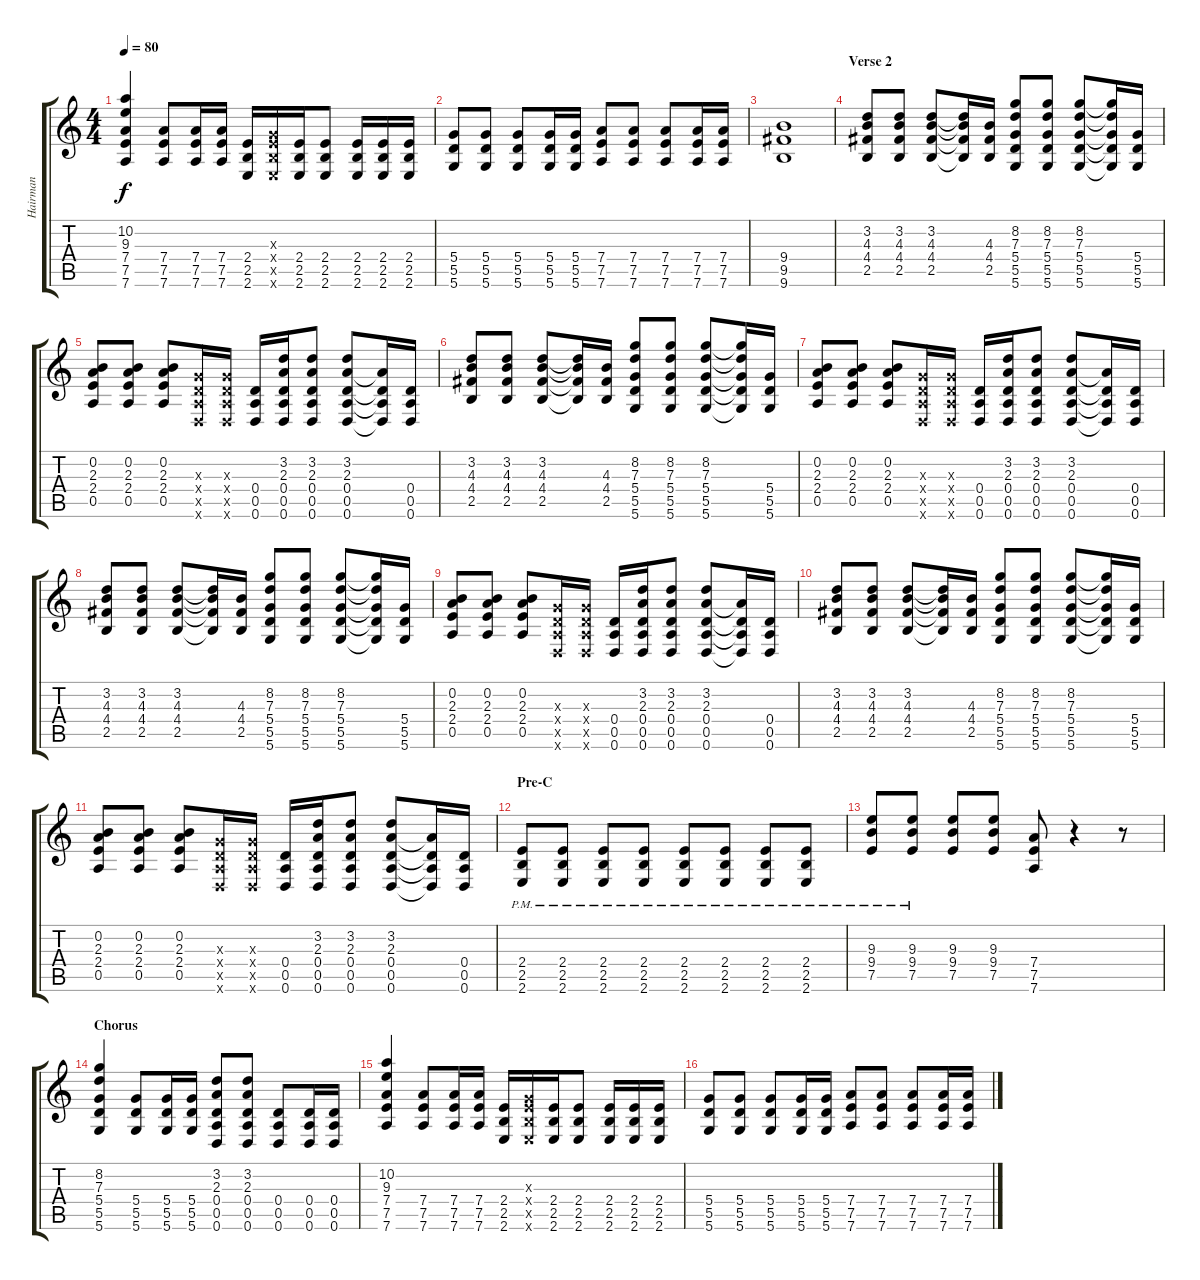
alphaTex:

\track ("Hairman" "Hairman") {instrument acousticguitarsteel}
\staff {score tabs}
\tuning (E4 B3 G3 D3 A2 D2) {hide}
\ts (4 4)
\tempo 80
\clef g2
\ks c
(10.2 9.3 7.4 7.5 7.6).4{dy f} (7.4 7.5 7.6).8 (7.4 7.5 7.6).16 (7.4 7.5 7.6).16 (2.4 2.5 2.6).16 (0.3{x} 2.4{x} 2.5{x} 2.6{x}).16 (2.4 2.5 2.6).16 (2.4 2.5 2.6).8 (2.4 2.5 2.6).16 (2.4 2.5 2.6).16 (2.4 2.5 2.6).16 |
(5.4 5.5 5.6).8 (5.4 5.5 5.6).8 (5.4 5.5 5.6).8 (5.4 5.5 5.6).16 (5.4 5.5 5.6).16 (7.4 7.5 7.6).8 (7.4 7.5 7.6).8 (7.4 7.5 7.6).8 (7.4 7.5 7.6).16 (7.4 7.5 7.6).16 |
(9.4 9.5 9.6).1 |
\section ("" "Verse 2")
(3.2 4.3 4.4 2.5).8 (3.2 4.3 4.4 2.5).8 (3.2 4.3 4.4 2.5).8 (3.2{t} 4.3{t} 4.4{t} 2.5{t}).16 (4.3 4.4 2.5).16 (8.2 7.3 5.4 5.5 5.6).8 (8.2 7.3 5.4 5.5 5.6).8 (8.2 7.3 5.4 5.5 5.6).8 (8.2{t} 7.3{t} 5.4{t} 5.5{t} 5.6{t}).16 (5.4 5.5 5.6).16 |
(0.2 2.3 2.4 0.5).8 (0.2 2.3 2.4 0.5).8 (0.2 2.3 2.4 0.5).8 (0.3{x} 0.4{x} 0.5{x} 0.6{x}).16 (0.3{x} 0.4{x} 0.5{x} 0.6{x}).16 (0.4 0.5 0.6).16 (3.2 2.3 0.4 0.5 0.6).16 (3.2 2.3 0.4 0.5 0.6).8 (3.2 2.3 0.4 0.5 0.6).8 (2.3{t} 0.4{t} 0.5{t} 0.6{t}).16 (0.4 0.5 0.6).16 |
(3.2 4.3 4.4 2.5).8 (3.2 4.3 4.4 2.5).8 (3.2 4.3 4.4 2.5).8 (3.2{t} 4.3{t} 4.4{t} 2.5{t}).16 (4.3 4.4 2.5).16 (8.2 7.3 5.4 5.5 5.6).8 (8.2 7.3 5.4 5.5 5.6).8 (8.2 7.3 5.4 5.5 5.6).8 (8.2{t} 7.3{t} 5.4{t} 5.5{t} 5.6{t}).16 (5.4 5.5 5.6).16 |
(0.2 2.3 2.4 0.5).8 (0.2 2.3 2.4 0.5).8 (0.2 2.3 2.4 0.5).8 (0.3{x} 0.4{x} 0.5{x} 0.6{x}).16 (0.3{x} 0.4{x} 0.5{x} 0.6{x}).16 (0.4 0.5 0.6).16 (3.2 2.3 0.4 0.5 0.6).16 (3.2 2.3 0.4 0.5 0.6).8 (3.2 2.3 0.4 0.5 0.6).8 (2.3{t} 0.4{t} 0.5{t} 0.6{t}).16 (0.4 0.5 0.6).16 |
(3.2 4.3 4.4 2.5).8 (3.2 4.3 4.4 2.5).8 (3.2 4.3 4.4 2.5).8 (3.2{t} 4.3{t} 4.4{t} 2.5{t}).16 (4.3 4.4 2.5).16 (8.2 7.3 5.4 5.5 5.6).8 (8.2 7.3 5.4 5.5 5.6).8 (8.2 7.3 5.4 5.5 5.6).8 (8.2{t} 7.3{t} 5.4{t} 5.5{t} 5.6{t}).16 (5.4 5.5 5.6).16 |
(0.2 2.3 2.4 0.5).8 (0.2 2.3 2.4 0.5).8 (0.2 2.3 2.4 0.5).8 (0.3{x} 0.4{x} 0.5{x} 0.6{x}).16 (0.3{x} 0.4{x} 0.5{x} 0.6{x}).16 (0.4 0.5 0.6).16 (3.2 2.3 0.4 0.5 0.6).16 (3.2 2.3 0.4 0.5 0.6).8 (3.2 2.3 0.4 0.5 0.6).8 (2.3{t} 0.4{t} 0.5{t} 0.6{t}).16 (0.4 0.5 0.6).16 |
(3.2 4.3 4.4 2.5).8 (3.2 4.3 4.4 2.5).8 (3.2 4.3 4.4 2.5).8 (3.2{t} 4.3{t} 4.4{t} 2.5{t}).16 (4.3 4.4 2.5).16 (8.2 7.3 5.4 5.5 5.6).8 (8.2 7.3 5.4 5.5 5.6).8 (8.2 7.3 5.4 5.5 5.6).8 (8.2{t} 7.3{t} 5.4{t} 5.5{t} 5.6{t}).16 (5.4 5.5 5.6).16 |
(0.2 2.3 2.4 0.5).8 (0.2 2.3 2.4 0.5).8 (0.2 2.3 2.4 0.5).8 (0.3{x} 0.4{x} 0.5{x} 0.6{x}).16 (0.3{x} 0.4{x} 0.5{x} 0.6{x}).16 (0.4 0.5 0.6).16 (3.2 2.3 0.4 0.5 0.6).16 (3.2 2.3 0.4 0.5 0.6).8 (3.2 2.3 0.4 0.5 0.6).8 (2.3{t} 0.4{t} 0.5{t} 0.6{t}).16 (0.4 0.5 0.6).16 |
\section ("" "Pre-C")
(2.4{pm} 2.5{pm} 2.6{pm}).8 (2.4{pm} 2.5{pm} 2.6{pm}).8 (2.4{pm} 2.5{pm} 2.6{pm}).8 (2.4{pm} 2.5{pm} 2.6{pm}).8 (2.4{pm} 2.5{pm} 2.6{pm}).8 (2.4{pm} 2.5{pm} 2.6{pm}).8 (2.4{pm} 2.5{pm} 2.6{pm}).8 (2.4{pm} 2.5{pm} 2.6{pm}).8 |
(9.3{pm} 9.4{pm} 7.5{pm}).8 (9.3{pm} 9.4{pm} 7.5{pm}).8 (9.3 9.4 7.5).8 (9.3 9.4 7.5).8 (7.4 7.5 7.6).8 r.4 r.8 |
\section ("" "Chorus")
(8.2 7.3 5.4 5.5 5.6).4 (5.4 5.5 5.6).8 (5.4 5.5 5.6).16 (5.4 5.5 5.6).16 (3.2 2.3 0.4 0.5 0.6).8 (3.2 2.3 0.4 0.5 0.6).8 (0.4 0.5 0.6).8 (0.4 0.5 0.6).16 (0.4 0.5 0.6).16 |
(10.2 9.3 7.4 7.5 7.6).4 (7.4 7.5 7.6).8 (7.4 7.5 7.6).16 (7.4 7.5 7.6).16 (2.4 2.5 2.6).16 (0.3{x} 2.4{x} 2.5{x} 2.6{x}).16 (2.4 2.5 2.6).16 (2.4 2.5 2.6).8 (2.4 2.5 2.6).16 (2.4 2.5 2.6).16 (2.4 2.5 2.6).16 |
(5.4 5.5 5.6).8 (5.4 5.5 5.6).8 (5.4 5.5 5.6).8 (5.4 5.5 5.6).16 (5.4 5.5 5.6).16 (7.4 7.5 7.6).8 (7.4 7.5 7.6).8 (7.4 7.5 7.6).8 (7.4 7.5 7.6).16 (7.4 7.5 7.6).16
